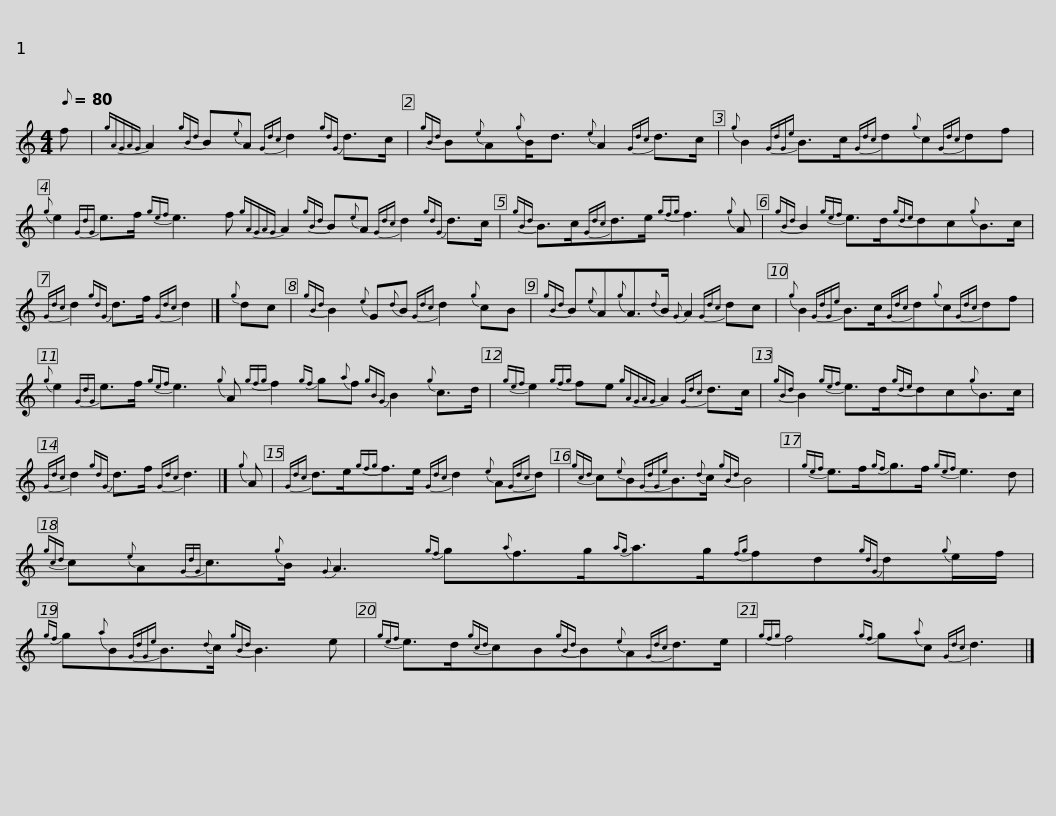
X:1
L:1/8
Q:1/8=80
M:4/4
I:linebreak $
K:C
V:1 treble
V:1
 f |{gAGAG} A2{gBd} B{e}A{Gdc} d2{gdG} d>c |{gBd} B{e}A{g}B<d{e} A2{Gdc} d>c |${g} B2{GdGe} B>c{Gdc}d{g}c{Gdc}df |${g} e2{GdG} e>f{gef} e3 f{gAGAG} A2{gBd} B{e}A{Gdc} d2{gdG} d>c | %5
{gBd} B>c{Gdc}d>e{gfg} f3{g} A |${gBd} B2{gef} e>d{gde}dc{g}B>c |${Gdc} d2{gdG} d>f{Gdc} d2 |]{g} dc |{gBd} B2{e} G{d}B{Gdc} d2{g} cB |$ %10
{gBd} B{e}A{g}A3/2{d}B/{G} A2{Gdc} dc |{g} B2{GdGe} B>c{Gdc}d{g}c{Gdc}df |${g} e2{GdG} e>f{gef} e3{g} A{gfg} f2{gf} g{a}f{gBG} B2{g} c>d |${gef} e2{gfg} fe{gAGAG} A2{Gdc} d>c |{gBd} B2{gef} e>d{gde}dc{g}B>c | %15
{Gdc} d2{gdG} d>f{Gdc} d3 |]${g} A |{Gdc} d>e{gfg}f>e{Gdc} d2{e} A{Gdc}d |{gcd} c{e}B{GdGe}B3/2{d}c/{gBd} B4 |{gef} e>f{gf}g>f{gef} e3 d |$ %20
{gcd} c{e}A{GdG}c3/2{g}B/{G} A3{gf} g{a}f>g{ag}a>g{fg}fd{gdG}d{g}e/f/ |${gf} g{a}B{GdGe}B3/2{d}c/{gBd} B3 e |{gef} e>d{gcd}cB{gBd}B{e}A{Gdc}d>e |${gfg} f4{gf} g{a}c{Gdc} d3 |] %24
